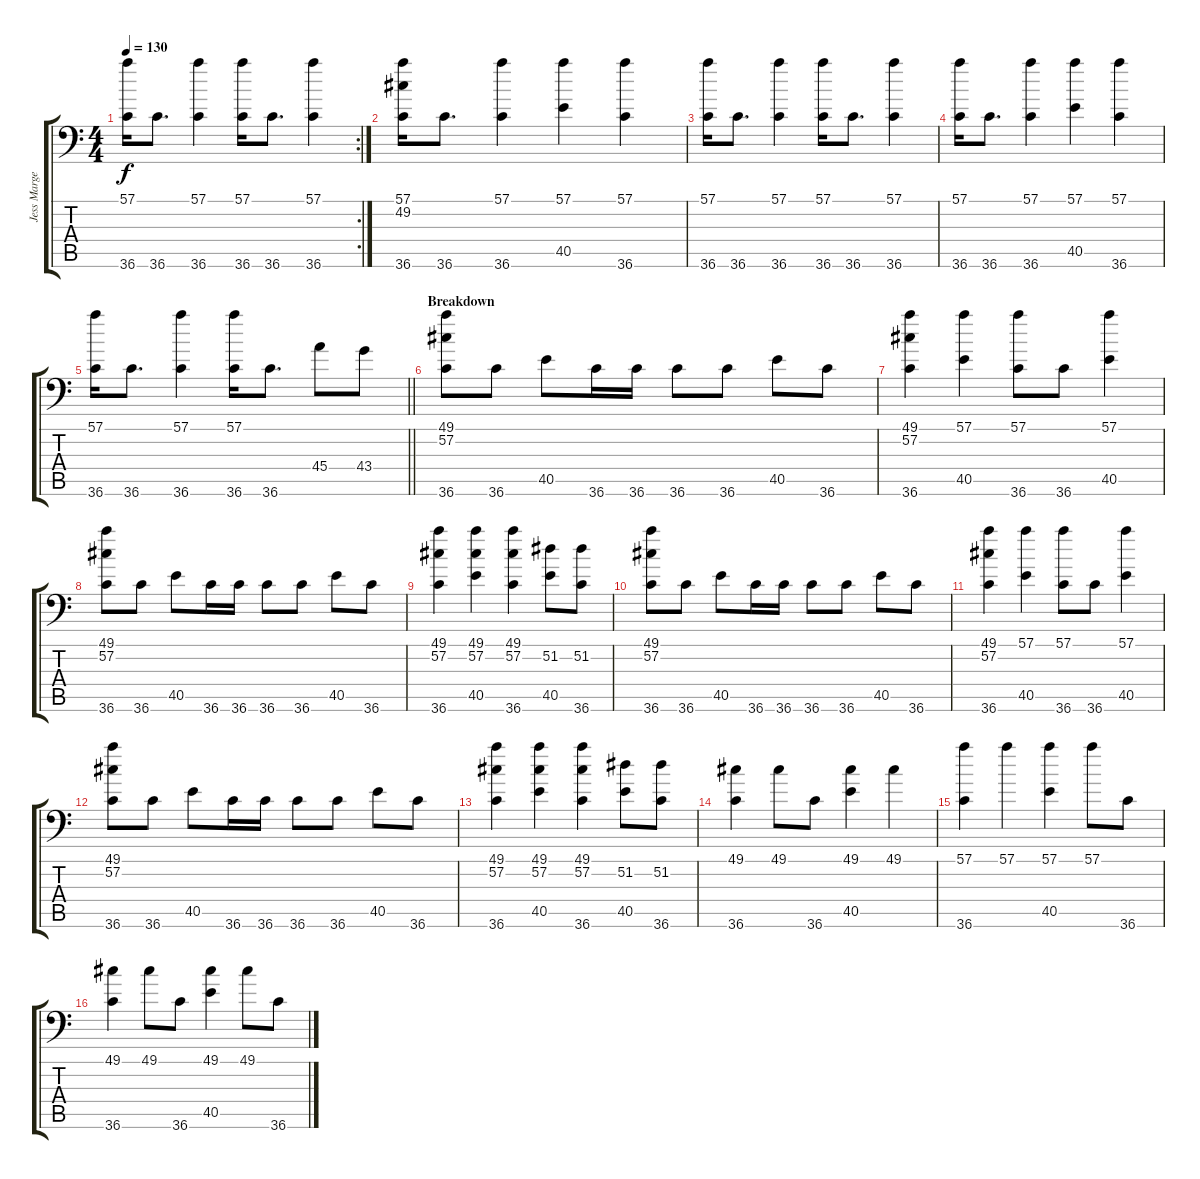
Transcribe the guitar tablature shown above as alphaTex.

\track ("Jess Margera" "Jess Marge") {instrument acousticgrandpiano}
\staff {score tabs}
\tuning (C-1 C-1 C-1 C-1 C-1 C-1) {hide}
\rc 2
\ts (4 4)
\tempo 130
\clef f4
\ks c
(57.1 36.6).16{dy f} 36.6.8{d} (57.1 36.6).4 (57.1 36.6).16 36.6.8{d} (57.1 36.6).4 |
(57.1 49.2 36.6).16 36.6.8{d} (57.1 36.6).4 (57.1 40.5).4 (57.1 36.6).4 |
(57.1 36.6).16 36.6.8{d} (57.1 36.6).4 (57.1 36.6).16 36.6.8{d} (57.1 36.6).4 |
(57.1 36.6).16 36.6.8{d} (57.1 36.6).4 (57.1 40.5).4 (57.1 36.6).4 |
\barLineRight lightlight
(57.1 36.6).16 36.6.8{d} (57.1 36.6).4 (57.1 36.6).16 36.6.8{d} 45.4.8 43.4.8 |
\section ("" "Breakdown")
(49.1 57.2 36.6).8 36.6.8 40.5.8 36.6.16 36.6.16 36.6.8 36.6.8 40.5.8 36.6.8 |
(49.1 57.2 36.6).4 (57.1 40.5).4 (57.1 36.6).8 36.6.8 (57.1 40.5).4 |
(49.1 57.2 36.6).8 36.6.8 40.5.8 36.6.16 36.6.16 36.6.8 36.6.8 40.5.8 36.6.8 |
(49.1 57.2 36.6).4 (49.1 57.2 40.5).4 (49.1 57.2 36.6).4 (51.2 40.5).8 (51.2 36.6).8 |
(49.1 57.2 36.6).8 36.6.8 40.5.8 36.6.16 36.6.16 36.6.8 36.6.8 40.5.8 36.6.8 |
(49.1 57.2 36.6).4 (57.1 40.5).4 (57.1 36.6).8 36.6.8 (57.1 40.5).4 |
(49.1 57.2 36.6).8 36.6.8 40.5.8 36.6.16 36.6.16 36.6.8 36.6.8 40.5.8 36.6.8 |
(49.1 57.2 36.6).4 (49.1 57.2 40.5).4 (49.1 57.2 36.6).4 (51.2 40.5).8 (51.2 36.6).8 |
(49.1 36.6).4 49.1.8 36.6.8 (49.1 40.5).4 49.1.4 |
(57.1 36.6).4 57.1.4 (57.1 40.5).4 57.1.8 36.6.8 |
(49.1 36.6).4 49.1.8 36.6.8 (49.1 40.5).4 49.1.8 36.6.8
